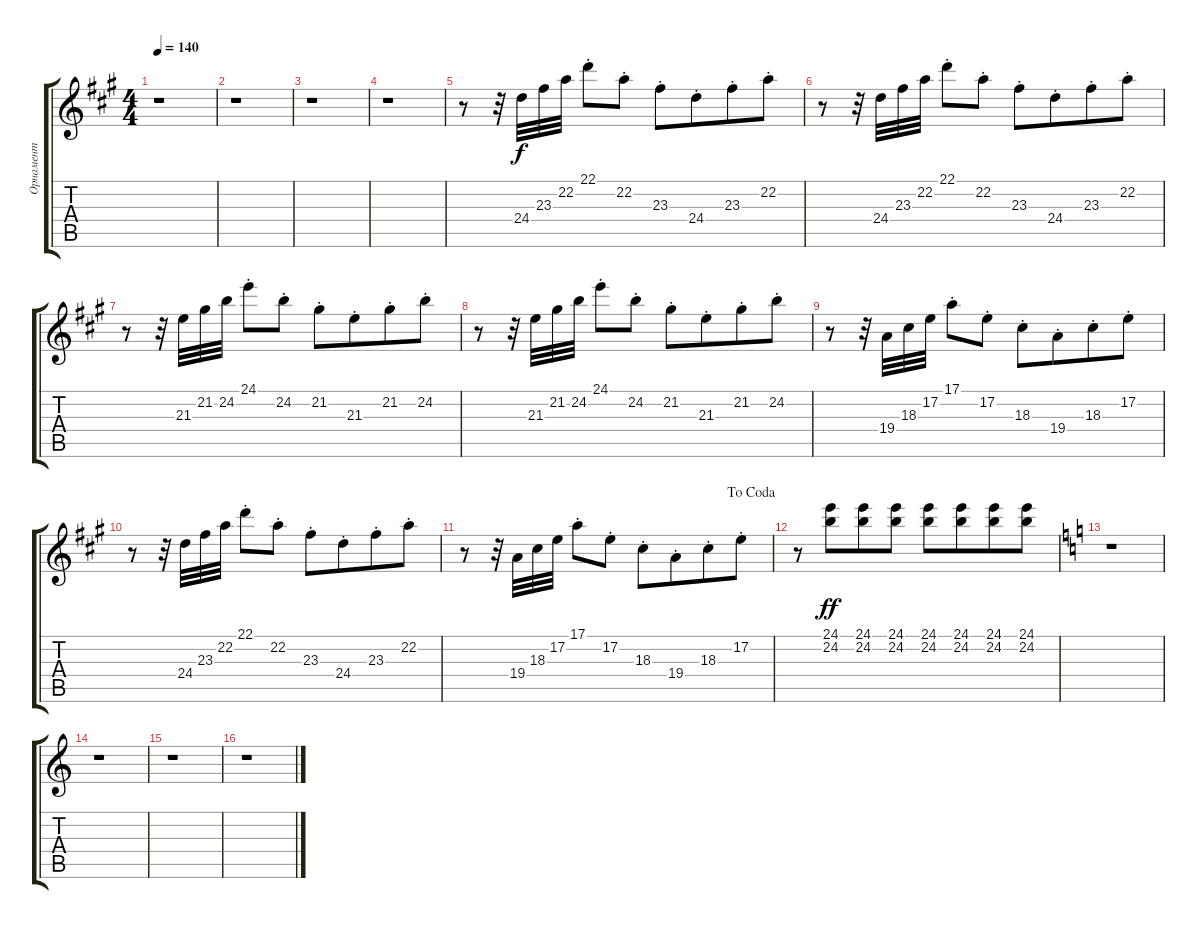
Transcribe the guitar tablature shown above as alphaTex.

\track ("Орнамент" "Орнамент") {instrument acousticgrandpiano}
\staff {score tabs}
\tuning (E4 B3 G3 D3 A2 E2) {hide}
\ts (4 4)
\tempo 140
\clef g2
\ks a
r.1{dy ff} |
r.1 |
r.1 |
r.1 |
r.8 r.32 24.4.32{dy f} 23.3.32 22.2.32 22.1{st}.8 22.2{st}.8 23.3{st}.8 24.4{st}.8{beam merge} 23.3{st}.8 22.2{st}.8 |
r.8 r.32 24.4.32 23.3.32 22.2.32 22.1{st}.8 22.2{st}.8 23.3{st}.8 24.4{st}.8{beam merge} 23.3{st}.8 22.2{st}.8 |
r.8 r.32 21.3.32 21.2.32 24.2.32 24.1{st}.8 24.2{st}.8 21.2{st}.8 21.3{st}.8{beam merge} 21.2{st}.8 24.2{st}.8 |
r.8 r.32 21.3.32 21.2.32 24.2.32 24.1{st}.8 24.2{st}.8 21.2{st}.8 21.3{st}.8{beam merge} 21.2{st}.8 24.2{st}.8 |
r.8 r.32 19.4.32 18.3.32 17.2.32 17.1{st}.8 17.2{st}.8 18.3{st}.8 19.4{st}.8{beam merge} 18.3{st}.8 17.2{st}.8 |
r.8 r.32 24.4.32 23.3.32 22.2.32 22.1{st}.8 22.2{st}.8 23.3{st}.8 24.4{st}.8{beam merge} 23.3{st}.8 22.2{st}.8 |
\jump dacoda
r.8 r.32 19.4.32 18.3.32 17.2.32 17.1{st}.8 17.2{st}.8 18.3{st}.8 19.4{st}.8{beam merge} 18.3{st}.8 17.2{st}.8 |
r.8 (24.1 24.2).8{dy ff beam merge} (24.1 24.2).8 (24.1 24.2).8 (24.1 24.2).8 (24.1 24.2).8{beam merge} (24.1 24.2).8 (24.1 24.2).8 |
\ks aminor
r.1 |
r.1 |
r.1 |
r.1
